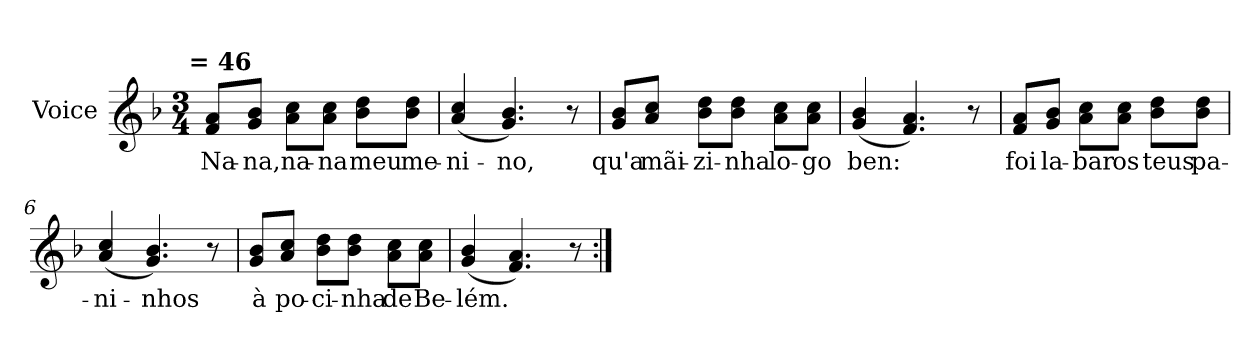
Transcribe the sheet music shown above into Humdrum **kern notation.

**kern	**text
*part1	*part1
*staff1	*staff1
*I"Voice	*
*I'Vo.	*
*clefG2	*
*k[b-]	*
!!LO:TX:omd:t=\n                                = 46
*M3/4	*
*MM120	*
=1	=1
8f/ 8a/L	Na-
8g/ 8b-/J	-na,
8a\ 8cc\L	na-
8a\ 8cc\J	-na
8b-\ 8dd\L	meu
8b-\ 8dd\J	me-
=2	=2
(<4a/ 4cc/	-ni-
4.g/ 4.b-/)	-no,
8r	.
=3	=3
8g/ 8b-/L	qu'a
8a/ 8cc/J	mãi-
8b-\ 8dd\L	-zi-
8b-\ 8dd\J	-nha
8a\ 8cc\L	lo-
8a\ 8cc\J	-go
=4	=4
(<4g/ 4b-/	ben:
4.f/ 4.a/)	.
8r	.
!!LO:LB:g=z
=5	=5
8f/ 8a/L	foi
8g/ 8b-/J	la-
8a\ 8cc\L	-bar
8a\ 8cc\J	os
8b-\ 8dd\L	teus
8b-\ 8dd\J	pa-
=6	=6
(<4a/ 4cc/	-ni-
4.g/ 4.b-/)	-nhos
8r	.
=7	=7
8g/ 8b-/L	à
8a/ 8cc/J	po-
8b-\ 8dd\L	-ci-
8b-\ 8dd\J	-nha
8a\ 8cc\L	de
8a\ 8cc\J	Be-
=8	=8
(<4g/ 4b-/	-lém.
4.f/ 4.a/)	.
8r	.
=:|!	=:|!
*-	*-
